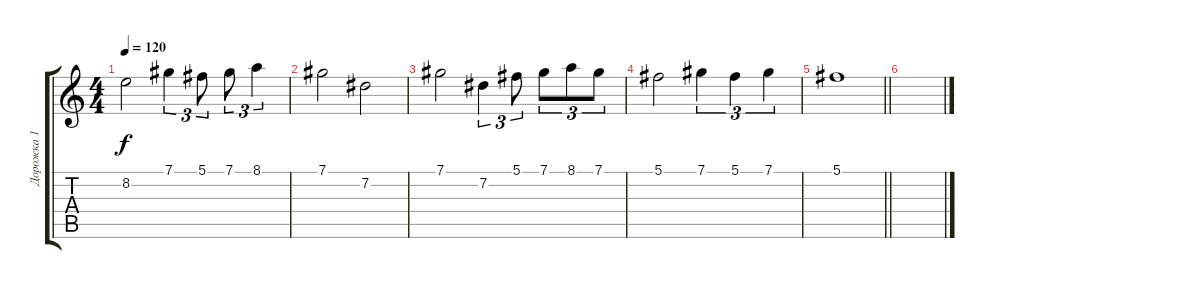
\track ("Дорожка 1" "Дорожка 1") {instrument distortionguitar}
\staff {score tabs}
\tuning (Db4 Ab3 E3 B2 Gb2 B1) {hide}
\ts (4 4)
\tempo 120
\clef g2
\ks c
8.2.2{dy f} 7.1.4{tu (3 2)} 5.1.8{tu (3 2)} 7.1.8{tu (3 2)} 8.1.4{tu (3 2)} |
7.1.2 7.2.2 |
7.1.2 7.2.4{tu (3 2)} 5.1.8{tu (3 2)} 7.1.8{tu (3 2)} 8.1.8{tu (3 2)} 7.1.8{tu (3 2)} |
5.1.2 7.1.4{tu (3 2)} 5.1.4{tu (3 2)} 7.1.4{tu (3 2)} |
\barLineRight lightlight
5.1.1 |
\section ("" " ")
